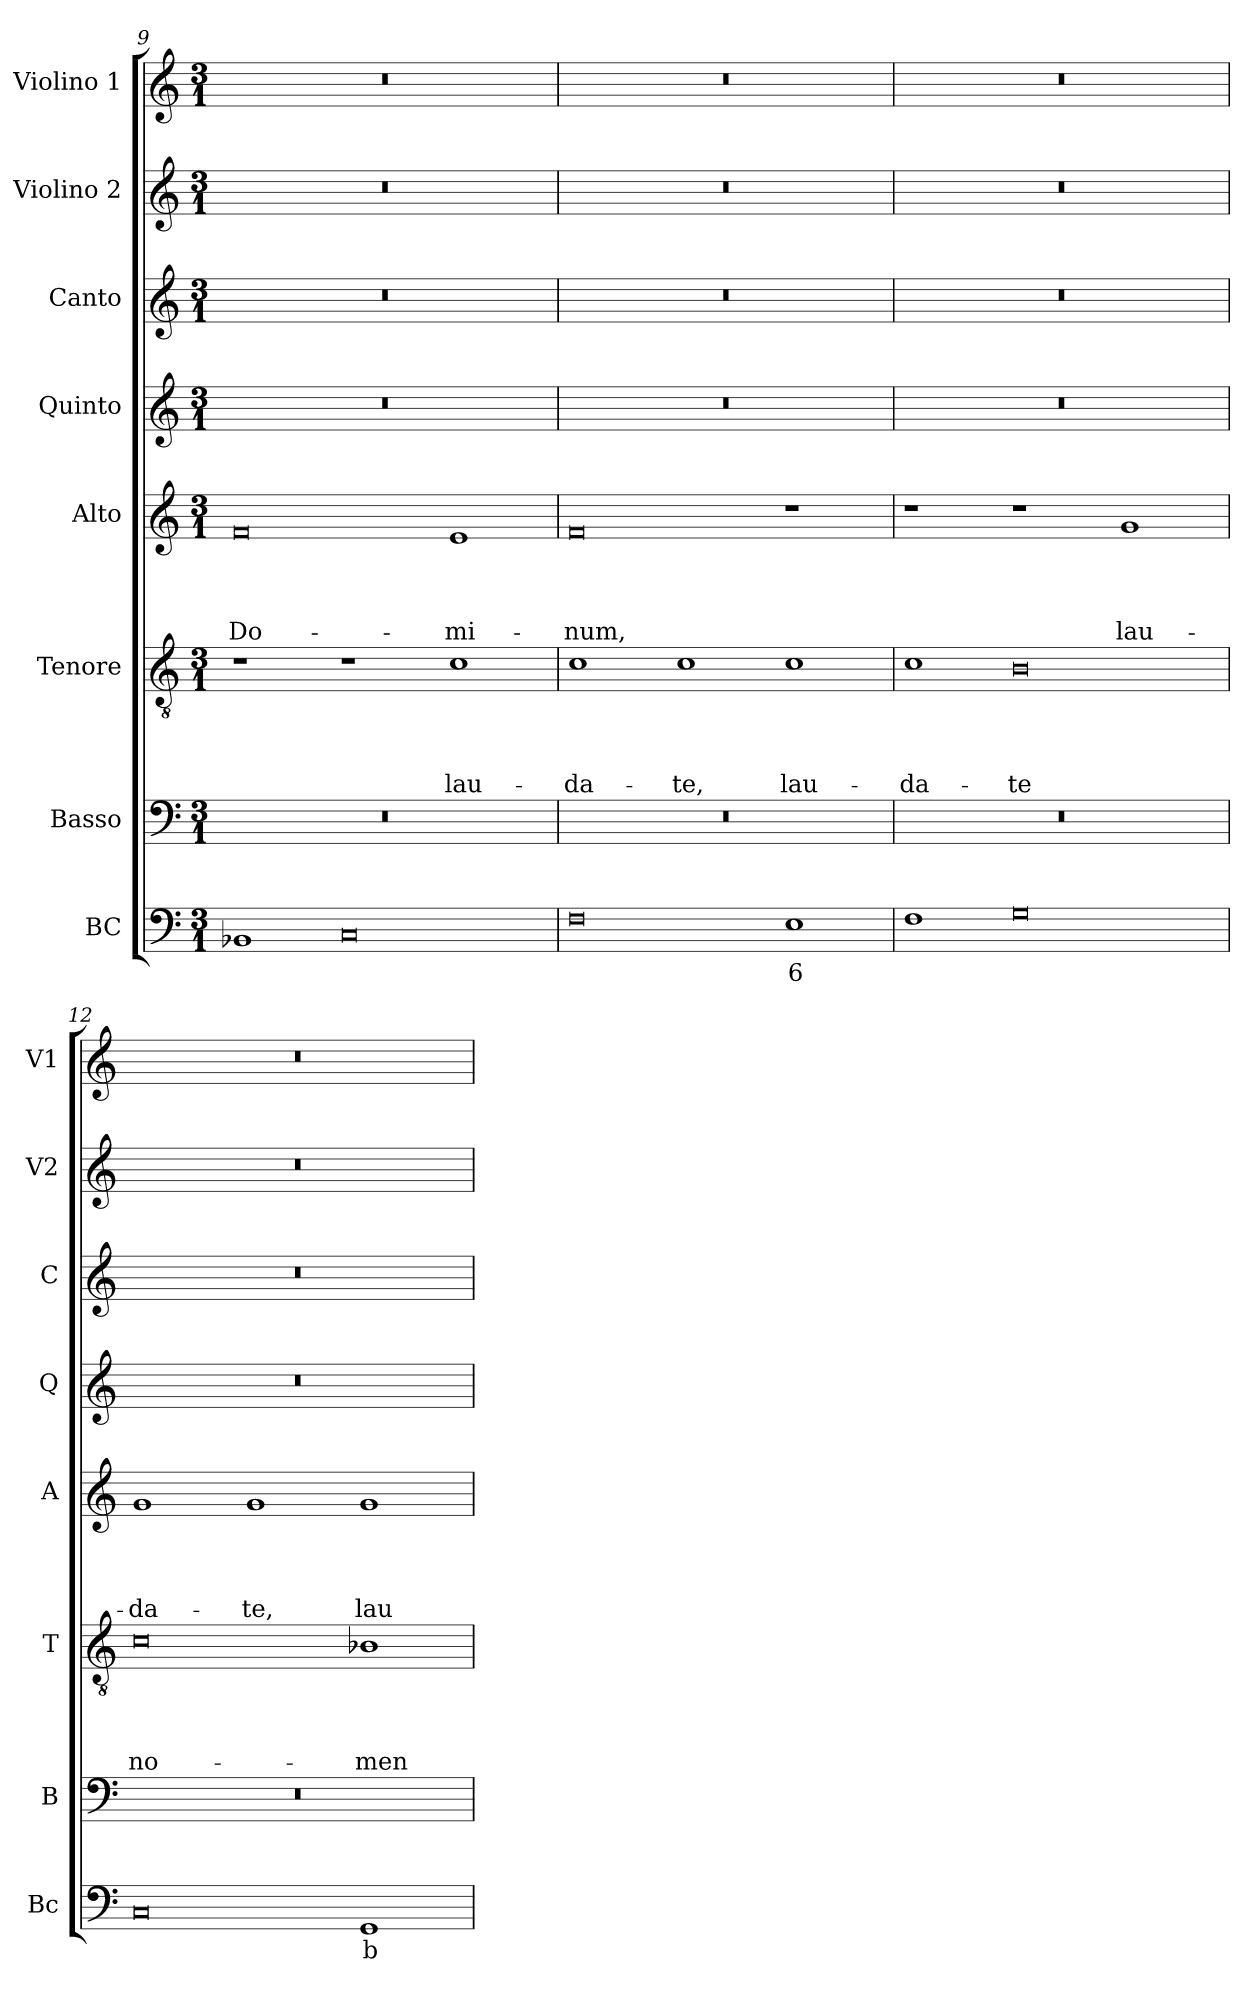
**kern	**text	**kern	**kern	**text	**text	**text	**text	**kern	**text	**text	**text	**text	**kern	**kern	**kern	**kern
*part8	*part8	*part7	*part6	*part6	*part6	*part6	*part6	*part5	*part5	*part5	*part5	*part5	*part4	*part3	*part2	*part1
*staff8	*staff8	*staff7	*staff6	*staff6	*staff6	*staff6	*staff6	*staff5	*staff5	*staff5	*staff5	*staff5	*staff4	*staff3	*staff2	*staff1
*I"BC	*	*I"Basso	*I"Tenore	*	*	*	*	*I"Alto	*	*	*	*	*I"Quinto	*I"Canto	*I"Violino 2	*I"Violino 1
*I'Bc	*	*I'B	*I'T	*	*	*	*	*I'A	*	*	*	*	*I'Q	*I'C	*I'V2	*I'V1
!!LO:PB:g=z
*clefF4	*	*clefF4	*clefGv2	*	*	*	*	*clefG2	*	*	*	*	*clefG2	*clefG2	*clefG2	*clefG2
*k[]	*	*k[]	*k[]	*	*	*	*	*k[]	*	*	*	*	*k[]	*k[]	*k[]	*k[]
*C:	*	*C:	*C:	*	*	*	*	*C:	*	*	*	*	*C:	*C:	*C:	*C:
*M3/1	*	*M3/1	*M3/1	*	*	*	*	*M3/1	*	*	*	*	*M3/1	*M3/1	*M3/1	*M3/1
=9	=9	=9	=9	=9	=9	=9	=9	=9	=9	=9	=9	=9	=9	=9	=9	=9
!	!	!	!	!	!	!	!	!	!	!	!	!LO:LY:b	!	!	!	!
1BB-X	.	0.r	1r	.	.	.	.	0f	.	.	.	Do-	0.r	0.r	0.r	0.r
0C	.	.	1r	.	.	.	.	.	.	.	.	.	.	.	.	.
!	!	!	!	!	!	!	!LO:LY:b	!	!	!	!	!LO:LY:b	!	!	!	!
.	.	.	1c	.	.	.	lau-	1e	.	.	.	-mi-	.	.	.	.
=10	=10	=10	=10	=10	=10	=10	=10	=10	=10	=10	=10	=10	=10	=10	=10	=10
!	!	!	!	!	!	!	!LO:LY:b	!	!	!	!	!LO:LY:b	!	!	!	!
0F	.	0.r	1c	.	.	.	-da-	0f	.	.	.	-num,	0.r	0.r	0.r	0.r
!	!	!	!	!	!	!	!LO:LY:b	!	!	!	!	!	!	!	!	!
.	.	.	1c	.	.	.	-te,	.	.	.	.	.	.	.	.	.
!	!LO:LY:b	!	!	!	!	!	!LO:LY:b	!	!	!	!	!	!	!	!	!
1E	6	.	1c	.	.	.	lau-	1r	.	.	.	.	.	.	.	.
=11	=11	=11	=11	=11	=11	=11	=11	=11	=11	=11	=11	=11	=11	=11	=11	=11
!	!	!	!	!	!	!	!LO:LY:b	!	!	!	!	!	!	!	!	!
1F	.	0.r	1c	.	.	.	-da-	1r	.	.	.	.	0.r	0.r	0.r	0.r
!	!	!	!	!	!	!	!LO:LY:b	!	!	!	!	!	!	!	!	!
0G	.	.	0B	.	.	.	-te	1r	.	.	.	.	.	.	.	.
!	!	!	!	!	!	!	!	!	!	!	!	!LO:LY:b	!	!	!	!
.	.	.	.	.	.	.	.	1g	.	.	.	lau-	.	.	.	.
=12	=12	=12	=12	=12	=12	=12	=12	=12	=12	=12	=12	=12	=12	=12	=12	=12
!	!	!	!	!	!	!	!LO:LY:b	!	!	!	!	!LO:LY:b	!	!	!	!
0C	.	0.r	0c	.	.	.	no-	1g	.	.	.	-da-	0.r	0.r	0.r	0.r
!	!	!	!	!	!	!	!	!	!	!	!	!LO:LY:b	!	!	!	!
.	.	.	.	.	.	.	.	1g	.	.	.	-te,	.	.	.	.
!	!LO:LY:b	!	!	!	!	!	!LO:LY:b	!	!	!	!	!LO:LY:b	!	!	!	!
1GG	b	.	1B-X	.	.	.	-men	1g	.	.	.	lau-	.	.	.	.
=	=	=	=	=	=	=	=	=	=	=	=	=	=	=	=	=
*-	*-	*-	*-	*-	*-	*-	*-	*-	*-	*-	*-	*-	*-	*-	*-	*-
